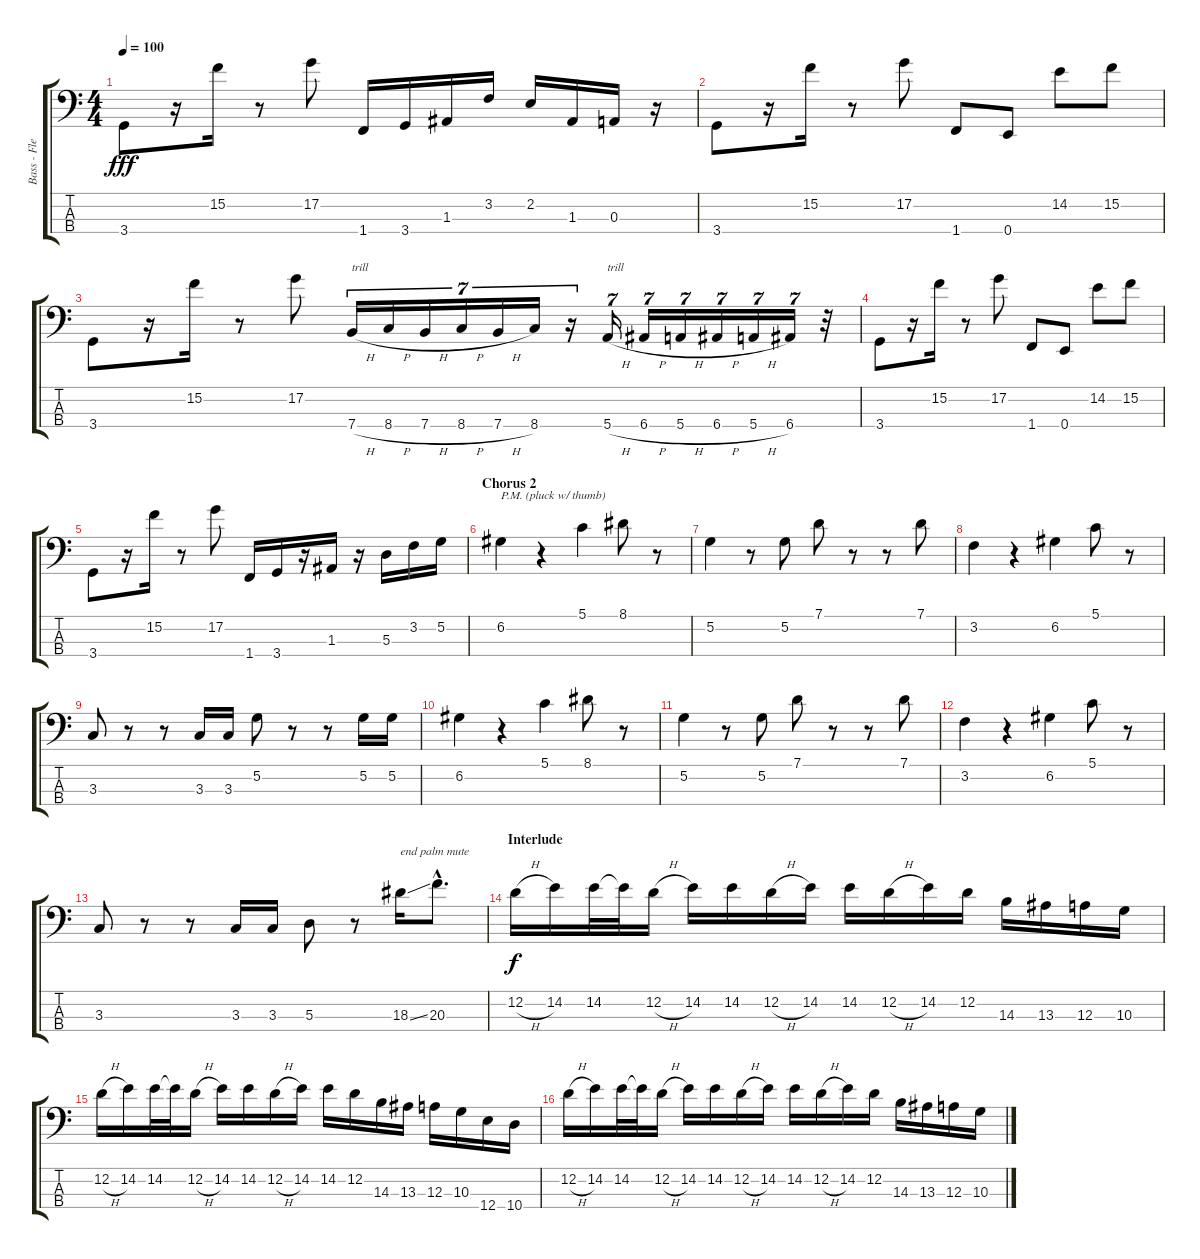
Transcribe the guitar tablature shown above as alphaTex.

\track ("Bass - Flea" "Bass - Fle") {instrument electricbassfinger}
\staff {score tabs}
\tuning (G2 D2 A1 E1) {hide}
\ts (4 4)
\tempo 100
\clef f4
\ks c
3.4.8{dy fff} r.16 15.2.16 r.8 17.2.8 1.4.16 3.4.16 1.3.16 3.2.16 2.2.16 1.3.16 0.3.16 r.16 |
3.4.8 r.16 15.2.16 r.8 17.2.8 1.4.8 0.4.8 14.2.8 15.2.8 |
3.4.8 r.16 15.2.16 r.8 17.2.8 7.4{h}.16{tu (7 4) txt "trill"} 8.4{h}.16{tu (7 4)} 7.4{h}.16{tu (7 4)} 8.4{h}.16{tu (7 4)} 7.4{h}.16{tu (7 4)} 8.4.16{tu (7 4)} r.16{tu (7 4)} 5.4{h}.16{tu (7 4) txt "trill"} 6.4{h}.16{tu (7 4)} 5.4{h}.16{tu (7 4)} 6.4{h}.16{tu (7 4)} 5.4{h}.16{tu (7 4)} 6.4.16{tu (7 4)} r.32 |
3.4.8 r.16 15.2.16 r.8 17.2.8 1.4.8 0.4.8 14.2.8 15.2.8 |
3.4.8 r.16 15.2.16 r.8 17.2.8 1.4.16 3.4.16 r.16 1.3.16 r.16 5.3.16 3.2.16 5.2.16 |
\section ("" "Chorus 2")
6.2.4{txt "P.M. (pluck w/ thumb)"} r.4 5.1.4 8.1.8 r.8 |
5.2.4 r.8 5.2.8 7.1.8 r.8 r.8 7.1.8 |
3.2.4 r.4 6.2.4 5.1.8 r.8 |
3.3.8 r.8 r.8 3.3.16 3.3.16 5.2.8 r.8 r.8 5.2.16 5.2.16 |
6.2.4 r.4 5.1.4 8.1.8 r.8 |
5.2.4 r.8 5.2.8 7.1.8 r.8 r.8 7.1.8 |
3.2.4 r.4 6.2.4 5.1.8 r.8 |
3.3.8 r.8 r.8 3.3.16 3.3.16 5.3.8 r.8 18.3{ss}.16{txt "end palm mute"} 20.3{hac}.8{d} |
\section ("" "Interlude")
12.2{h}.16{dy f} 14.2.16 14.2.32 14.2{t}.32 12.2{h}.16 14.2.16 14.2.16 12.2{h}.16 14.2.16 14.2.16 12.2{h}.16 14.2.16 12.2.16 14.3.16 13.3.16 12.3.16 10.3.16 |
12.2{h}.16 14.2.16 14.2.32 14.2{t}.32 12.2{h}.16 14.2.16 14.2.16 12.2{h}.16 14.2.16 14.2.16 12.2.16 14.3.16 13.3.16 12.3.16 10.3.16 12.4.16 10.4.16 |
12.2{h}.16 14.2.16 14.2.32 14.2{t}.32 12.2{h}.16 14.2.16 14.2.16 12.2{h}.16 14.2.16 14.2.16 12.2{h}.16 14.2.16 12.2.16 14.3.16 13.3.16 12.3.16 10.3.16
